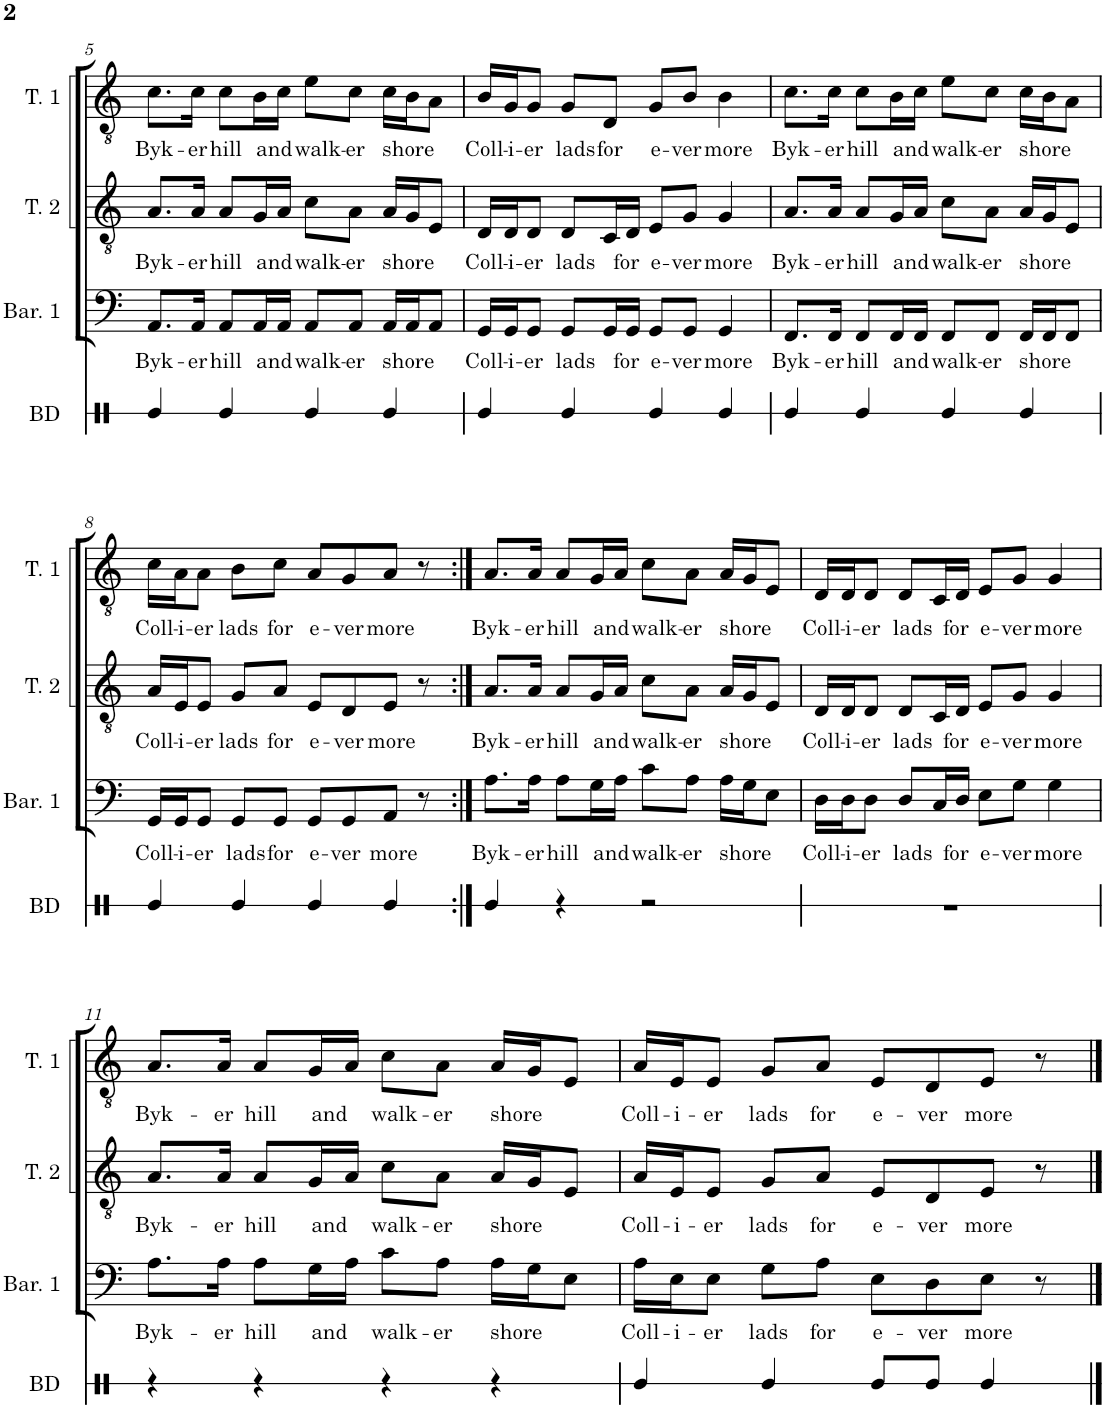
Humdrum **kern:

**kern	**kern	**text	**kern	**text	**kern	**text
*part4	*part3	*part3	*part2	*part2	*part1	*part1
*staff4	*staff3	*staff3	*staff2	*staff2	*staff1	*staff1
*I"Bass Drum	*I"Baritone 1	*	*I"Tenor 2	*	*I"Tenor 1	*
*I'BD	*I'Bar. 1	*	*I'T. 2	*	*I'T. 1	*
!!LO:PB:g=z
*clefX	*clefF4	*	*clefGv2	*	*clefGv2	*
*k[]	*k[]	*	*k[]	*	*k[]	*
*M4/4	*M4/4	*	*M4/4	*	*M4/4	*
=5	=5	=5	=5	=5	=5	=5
!	!	!LO:LY:b	!	!LO:LY:b	!	!LO:LY:b
4Re/	8.AA/L	Byk-	8.A/L	Byk-	8.c\L	Byk-
!	!	!LO:LY:b	!	!LO:LY:b	!	!LO:LY:b
.	16AA/Jk	-er	16A/Jk	-er	16c\Jk	-er
!	!	!LO:LY:b	!	!LO:LY:b	!	!LO:LY:b
4Re/	8AA/L	hill	8A/L	hill	8c\L	hill
!	!	!LO:LY:b	!	!LO:LY:b	!	!LO:LY:b
.	16AA/L	and	16G/L	and	16B\L	and
.	16AA/JJ	.	16A/JJ	.	16c\JJ	.
!	!	!LO:LY:b	!	!LO:LY:b	!	!LO:LY:b
4Re/	8AA/L	walk-	8c\L	walk-	8e\L	walk-
!	!	!LO:LY:b	!	!LO:LY:b	!	!LO:LY:b
.	8AA/J	-er	8A\J	-er	8c\J	-er
!	!	!LO:LY:b	!	!LO:LY:b	!	!LO:LY:b
4Re/	16AA/LL	shore	16A/LL	shore	16c\LL	shore
.	16AA/J	.	16G/J	.	16B\J	.
.	8AA/J	.	8E/J	.	8A\J	.
=6	=6	=6	=6	=6	=6	=6
!	!	!LO:LY:b	!	!LO:LY:b	!	!LO:LY:b
4Re/	16GG/LL	Coll-	16D/LL	Coll-	16B/LL	Coll-
!	!	!LO:LY:b	!	!LO:LY:b	!	!LO:LY:b
.	16GG/J	-i-	16D/J	-i-	16G/J	-i-
!	!	!LO:LY:b	!	!LO:LY:b	!	!LO:LY:b
.	8GG/J	-er	8D/J	-er	8G/J	-er
!	!	!LO:LY:b	!	!LO:LY:b	!	!LO:LY:b
4Re/	8GG/L	lads	8D/L	lads	8G/L	lads
!	!	!LO:LY:b	!	!LO:LY:b	!	!LO:LY:b
.	16GG/L	-for	16C/L	-for	8D/J	for
.	16GG/JJ	.	16D/JJ	.	.	.
!	!	!LO:LY:b	!	!LO:LY:b	!	!LO:LY:b
4Re/	8GG/L	e-	8E/L	e-	8G/L	e-
!	!	!LO:LY:b	!	!LO:LY:b	!	!LO:LY:b
.	8GG/J	-ver	8G/J	-ver	8B/J	-ver
!	!	!LO:LY:b	!	!LO:LY:b	!	!LO:LY:b
4Re/	4GG/	more	4G/	more	4B\	more
=7	=7	=7	=7	=7	=7	=7
!	!	!LO:LY:b	!	!LO:LY:b	!	!LO:LY:b
4Re/	8.FF/L	Byk-	8.A/L	Byk-	8.c\L	Byk-
!	!	!LO:LY:b	!	!LO:LY:b	!	!LO:LY:b
.	16FF/Jk	-er	16A/Jk	-er	16c\Jk	-er
!	!	!LO:LY:b	!	!LO:LY:b	!	!LO:LY:b
4Re/	8FF/L	hill	8A/L	hill	8c\L	hill
!	!	!LO:LY:b	!	!LO:LY:b	!	!LO:LY:b
.	16FF/L	and	16G/L	and	16B\L	and
.	16FF/JJ	.	16A/JJ	.	16c\JJ	.
!	!	!LO:LY:b	!	!LO:LY:b	!	!LO:LY:b
4Re/	8FF/L	walk-	8c\L	walk-	8e\L	walk-
!	!	!LO:LY:b	!	!LO:LY:b	!	!LO:LY:b
.	8FF/J	-er	8A\J	-er	8c\J	-er
!	!	!LO:LY:b	!	!LO:LY:b	!	!LO:LY:b
4Re/	16FF/LL	shore	16A/LL	shore	16c\LL	shore
.	16FF/J	.	16G/J	.	16B\J	.
.	8FF/J	.	8E/J	.	8A\J	.
!!LO:LB:g=z
=8	=8	=8	=8	=8	=8	=8
!	!	!LO:LY:b	!	!LO:LY:b	!	!LO:LY:b
4Re/	16GG/LL	Coll-	16A/LL	Coll-	16c\LL	Coll-
!	!	!LO:LY:b	!	!LO:LY:b	!	!LO:LY:b
.	16GG/J	-i-	16E/J	-i-	16A\J	-i-
!	!	!LO:LY:b	!	!LO:LY:b	!	!LO:LY:b
.	8GG/J	-er	8E/J	-er	8A\J	-er
!	!	!LO:LY:b	!	!LO:LY:b	!	!LO:LY:b
4Re/	8GG/L	lads	8G/L	lads	8B\L	lads
!	!	!LO:LY:b	!	!LO:LY:b	!	!LO:LY:b
.	8GG/J	for	8A/J	for	8c\J	for
!	!	!LO:LY:b	!	!LO:LY:b	!	!LO:LY:b
4Re/	8GG/L	e-	8E/L	e-	8A/L	e-
!	!	!LO:LY:b	!	!LO:LY:b	!	!LO:LY:b
.	8GG/	-ver	8D/	-ver	8G/	-ver
!	!	!LO:LY:b	!	!LO:LY:b	!	!LO:LY:b
4Re/	8AA/J	more	8E/J	more	8A/J	more
.	8r	.	8r	.	8r	.
=9:|!	=9:|!	=9:|!	=9:|!	=9:|!	=9:|!	=9:|!
!	!	!LO:LY:b	!	!LO:LY:b	!	!LO:LY:b
4Re/	8.A\L	Byk-	8.A/L	Byk-	8.A/L	Byk-
!	!	!LO:LY:b	!	!LO:LY:b	!	!LO:LY:b
.	16A\Jk	-er	16A/Jk	-er	16A/Jk	-er
!	!	!LO:LY:b	!	!LO:LY:b	!	!LO:LY:b
4r	8A\L	hill	8A/L	hill	8A/L	hill
!	!	!LO:LY:b	!	!LO:LY:b	!	!LO:LY:b
.	16G\L	and	16G/L	and	16G/L	and
.	16A\JJ	.	16A/JJ	.	16A/JJ	.
!	!	!LO:LY:b	!	!LO:LY:b	!	!LO:LY:b
2r	8c\L	walk-	8c\L	walk-	8c\L	walk-
!	!	!LO:LY:b	!	!LO:LY:b	!	!LO:LY:b
.	8A\J	-er	8A\J	-er	8A\J	-er
!	!	!LO:LY:b	!	!LO:LY:b	!	!LO:LY:b
.	16A\LL	shore	16A/LL	shore	16A/LL	shore
.	16G\J	.	16G/J	.	16G/J	.
.	8E\J	.	8E/J	.	8E/J	.
=10	=10	=10	=10	=10	=10	=10
!	!	!LO:LY:b	!	!LO:LY:b	!	!LO:LY:b
1r	16D\LL	Coll-	16D/LL	Coll-	16D/LL	Coll-
!	!	!LO:LY:b	!	!LO:LY:b	!	!LO:LY:b
.	16D\J	-i-	16D/J	-i-	16D/J	-i-
!	!	!LO:LY:b	!	!LO:LY:b	!	!LO:LY:b
.	8D\J	-er	8D/J	-er	8D/J	-er
!	!	!LO:LY:b	!	!LO:LY:b	!	!LO:LY:b
.	8D/L	lads	8D/L	lads	8D/L	lads
!	!	!LO:LY:b	!	!LO:LY:b	!	!LO:LY:b
.	16C/L	-for	16C/L	-for	16C/L	-for
.	16D/JJ	.	16D/JJ	.	16D/JJ	.
!	!	!LO:LY:b	!	!LO:LY:b	!	!LO:LY:b
.	8E\L	e-	8E/L	e-	8E/L	e-
!	!	!LO:LY:b	!	!LO:LY:b	!	!LO:LY:b
.	8G\J	-ver	8G/J	-ver	8G/J	-ver
!	!	!LO:LY:b	!	!LO:LY:b	!	!LO:LY:b
.	4G\	more	4G/	more	4G/	more
!!LO:LB:g=z
=11	=11	=11	=11	=11	=11	=11
!	!	!LO:LY:b	!	!LO:LY:b	!	!LO:LY:b
4r	8.A\L	Byk-	8.A/L	Byk-	8.A/L	Byk-
!	!	!LO:LY:b	!	!LO:LY:b	!	!LO:LY:b
.	16A\Jk	-er	16A/Jk	-er	16A/Jk	-er
!	!	!LO:LY:b	!	!LO:LY:b	!	!LO:LY:b
4r	8A\L	hill	8A/L	hill	8A/L	hill
!	!	!LO:LY:b	!	!LO:LY:b	!	!LO:LY:b
.	16G\L	and	16G/L	and	16G/L	and
.	16A\JJ	.	16A/JJ	.	16A/JJ	.
!	!	!LO:LY:b	!	!LO:LY:b	!	!LO:LY:b
4r	8c\L	walk-	8c\L	walk-	8c\L	walk-
!	!	!LO:LY:b	!	!LO:LY:b	!	!LO:LY:b
.	8A\J	-er	8A\J	-er	8A\J	-er
!	!	!LO:LY:b	!	!LO:LY:b	!	!LO:LY:b
4r	16A\LL	shore	16A/LL	shore	16A/LL	shore
.	16G\J	.	16G/J	.	16G/J	.
.	8E\J	.	8E/J	.	8E/J	.
=12	=12	=12	=12	=12	=12	=12
!	!	!LO:LY:b	!	!LO:LY:b	!	!LO:LY:b
4Re/	16A\LL	Coll-	16A/LL	Coll-	16A/LL	Coll-
!	!	!LO:LY:b	!	!LO:LY:b	!	!LO:LY:b
.	16E\J	-i-	16E/J	-i-	16E/J	-i-
!	!	!LO:LY:b	!	!LO:LY:b	!	!LO:LY:b
.	8E\J	-er	8E/J	-er	8E/J	-er
!	!	!LO:LY:b	!	!LO:LY:b	!	!LO:LY:b
4Re/	8G\L	lads	8G/L	lads	8G/L	lads
!	!	!LO:LY:b	!	!LO:LY:b	!	!LO:LY:b
.	8A\J	for	8A/J	for	8A/J	for
!	!	!LO:LY:b	!	!LO:LY:b	!	!LO:LY:b
8Re/L	8E\L	e-	8E/L	e-	8E/L	e-
!	!	!LO:LY:b	!	!LO:LY:b	!	!LO:LY:b
8Re/J	8D\	-ver	8D/	-ver	8D/	-ver
!	!	!LO:LY:b	!	!LO:LY:b	!	!LO:LY:b
4Re/	8E\J	more	8E/J	more	8E/J	more
.	8r	.	8r	.	8r	.
==	==	==	==	==	==	==
*-	*-	*-	*-	*-	*-	*-
